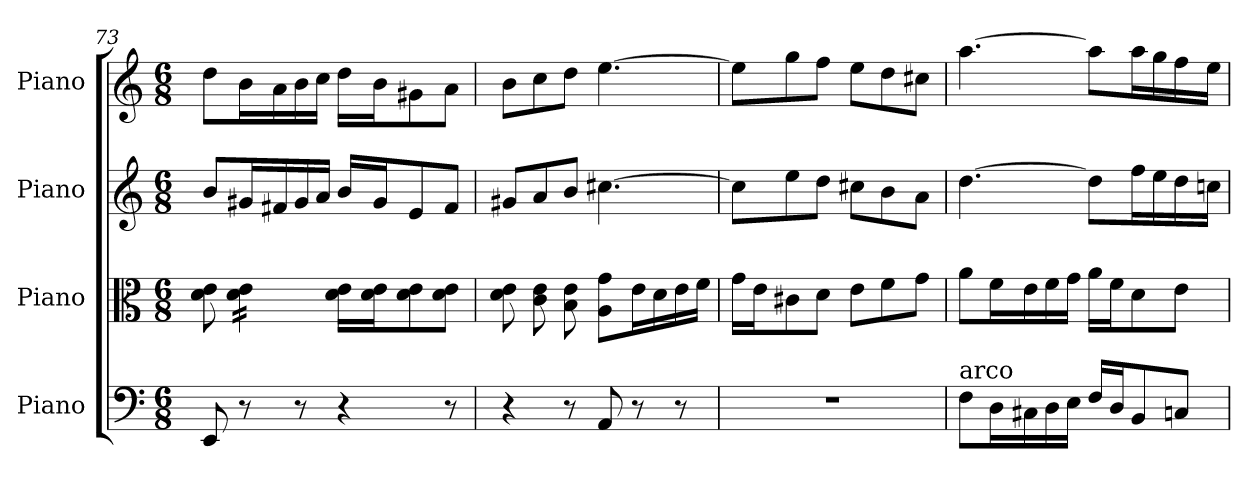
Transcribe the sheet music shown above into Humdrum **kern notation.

**kern	**kern	**kern	**kern
*part4	*part3	*part2	*part1
*staff4	*staff3	*staff2	*staff1
*I"Piano	*I"Piano	*I"Piano	*I"Piano
*I'Pno	*I'Pno	*I'Pno	*I'Pno
*clefF4	*clefC3	*clefG2	*clefG2
*k[]	*k[]	*k[]	*k[]
*M6/8	*M6/8	*M6/8	*M6/8
=73	=73	=73	=73
8EE/	8d\ 8e\	8b/L	8dd\L
*	*tremolo	*	*
8r	16d\ 16e\LL	16g#X/L	16b\L
.	16d\ 16e\	16f#X/	16a\
8r	16d\ 16e\	16g#/	16b\
.	16d\ 16e\JJ	16a/JJ	16cc\JJ
*	*Xtremolo	*	*
4r	16d\ 16e\LL	16b/LL	16dd\LL
.	16d\ 16e\J	16g#/J	16b\J
.	8d\ 8e\	8e/	8g#X\
8r	8d\ 8e\J	8f#/J	8a\J
=74	=74	=74	=74
4r	8d\ 8e\	8g#X/L	8b\L
.	8c\ 8e\	8a/	8cc\
8r	8B\ 8e\	8b/J	8dd\J
8AA/	8A\ 8g\L	[4.cc#X\	[4.ee\
8r	16e\L	.	.
.	16d\	.	.
8r	16e\	.	.
.	16f\JJ	.	.
!!LO:LB:g=z
=75	=75	=75	=75
2.r	16g\LL	8cc#\L]	8ee\L]
.	16e\J	.	.
.	8c#X\	8ee\	8gg\
.	8d\J	8dd\J	8ff\J
.	8e\L	8cc#X\L	8ee\L
.	8f\	8b\	8dd\
.	8g\J	8a\J	8cc#X\J
=76	=76	=76	=76
!LO:TX:a:t=arco	!	!	!
8F\L	8a\L	[4.dd\	[4.aa\
16D\L	16f\L	.	.
16C#X\	16e\	.	.
16D\	16f\	.	.
16E\JJ	16g\JJ	.	.
16F/LL	16a\LL	8dd\L]	8aa\L]
16D/J	16f\J	.	.
8BB/	8d\	16ff\L	16aa\L
.	.	16ee\	16gg\
8Cn/J	8e\J	16dd\	16ff\
.	.	16ccn\JJ	16ee\JJ
=	=	=	=
*-	*-	*-	*-
